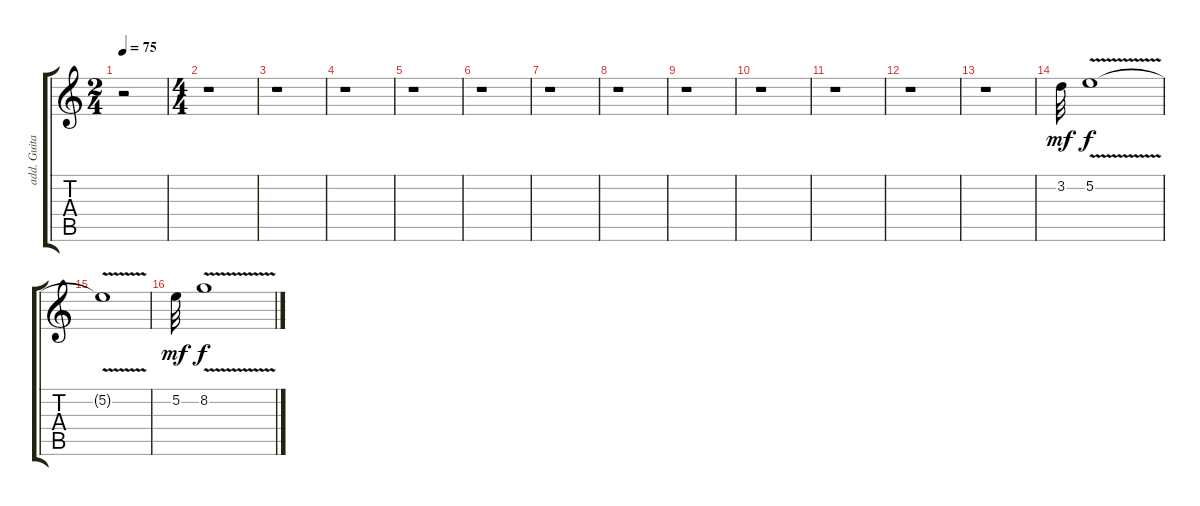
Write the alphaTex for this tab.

\track ("add. Guitar" "add. Guita") {instrument overdrivenguitar}
\staff {score tabs}
\tuning (E4 B3 G3 D3 A2 E2) {hide}
\ts (2 4)
\tempo 75
\clef g2
\ks c
r.2{dy mf} |
\ts (4 4)
r.1 |
r.1 |
r.1 |
r.1 |
r.1 |
r.1 |
r.1 |
r.1 |
r.1 |
r.1 |
r.1 |
r.1 |
3.2.32 5.2{v}.1{dy f} |
5.2{v t}.1 |
5.2.32{dy mf} 8.2{v}.1{dy f}
